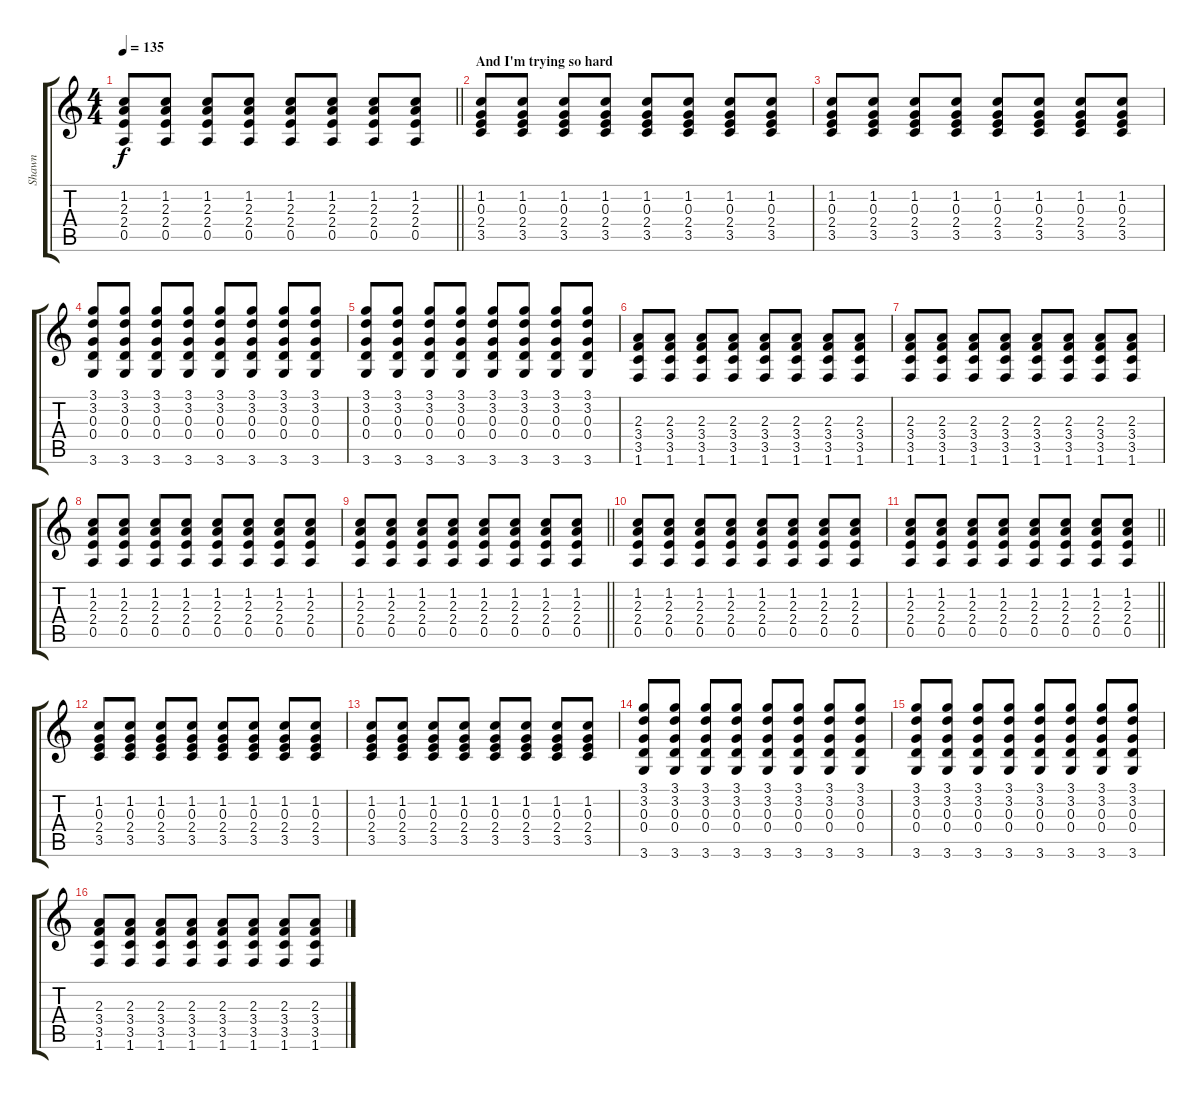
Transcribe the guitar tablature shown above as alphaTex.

\track ("Shawn" "Shawn") {instrument electricguitarclean}
\staff {score tabs}
\tuning (E4 B3 G3 D3 A2 E2) {hide}
\ts (4 4)
\tempo 135
\clef g2
\barLineRight lightlight
\ks c
(1.2 2.3 2.4 0.5).8{dy f} (1.2 2.3 2.4 0.5).8 (1.2 2.3 2.4 0.5).8 (1.2 2.3 2.4 0.5).8 (1.2 2.3 2.4 0.5).8 (1.2 2.3 2.4 0.5).8 (1.2 2.3 2.4 0.5).8 (1.2 2.3 2.4 0.5).8 |
\section ("" "And I'm trying so hard")
(1.2 0.3 2.4 3.5).8 (1.2 0.3 2.4 3.5).8 (1.2 0.3 2.4 3.5).8 (1.2 0.3 2.4 3.5).8 (1.2 0.3 2.4 3.5).8 (1.2 0.3 2.4 3.5).8 (1.2 0.3 2.4 3.5).8 (1.2 0.3 2.4 3.5).8 |
(1.2 0.3 2.4 3.5).8 (1.2 0.3 2.4 3.5).8 (1.2 0.3 2.4 3.5).8 (1.2 0.3 2.4 3.5).8 (1.2 0.3 2.4 3.5).8 (1.2 0.3 2.4 3.5).8 (1.2 0.3 2.4 3.5).8 (1.2 0.3 2.4 3.5).8 |
(3.1 3.2 0.3 0.4 3.6).8 (3.1 3.2 0.3 0.4 3.6).8 (3.1 3.2 0.3 0.4 3.6).8 (3.1 3.2 0.3 0.4 3.6).8 (3.1 3.2 0.3 0.4 3.6).8 (3.1 3.2 0.3 0.4 3.6).8 (3.1 3.2 0.3 0.4 3.6).8 (3.1 3.2 0.3 0.4 3.6).8 |
(3.1 3.2 0.3 0.4 3.6).8 (3.1 3.2 0.3 0.4 3.6).8 (3.1 3.2 0.3 0.4 3.6).8 (3.1 3.2 0.3 0.4 3.6).8 (3.1 3.2 0.3 0.4 3.6).8 (3.1 3.2 0.3 0.4 3.6).8 (3.1 3.2 0.3 0.4 3.6).8 (3.1 3.2 0.3 0.4 3.6).8 |
(2.3 3.4 3.5 1.6).8 (2.3 3.4 3.5 1.6).8 (2.3 3.4 3.5 1.6).8 (2.3 3.4 3.5 1.6).8 (2.3 3.4 3.5 1.6).8 (2.3 3.4 3.5 1.6).8 (2.3 3.4 3.5 1.6).8 (2.3 3.4 3.5 1.6).8 |
(2.3 3.4 3.5 1.6).8 (2.3 3.4 3.5 1.6).8 (2.3 3.4 3.5 1.6).8 (2.3 3.4 3.5 1.6).8 (2.3 3.4 3.5 1.6).8 (2.3 3.4 3.5 1.6).8 (2.3 3.4 3.5 1.6).8 (2.3 3.4 3.5 1.6).8 |
(1.2 2.3 2.4 0.5).8 (1.2 2.3 2.4 0.5).8 (1.2 2.3 2.4 0.5).8 (1.2 2.3 2.4 0.5).8 (1.2 2.3 2.4 0.5).8 (1.2 2.3 2.4 0.5).8 (1.2 2.3 2.4 0.5).8 (1.2 2.3 2.4 0.5).8 |
\barLineRight lightlight
(1.2 2.3 2.4 0.5).8 (1.2 2.3 2.4 0.5).8 (1.2 2.3 2.4 0.5).8 (1.2 2.3 2.4 0.5).8 (1.2 2.3 2.4 0.5).8 (1.2 2.3 2.4 0.5).8 (1.2 2.3 2.4 0.5).8 (1.2 2.3 2.4 0.5).8 |
(1.2 2.3 2.4 0.5).8 (1.2 2.3 2.4 0.5).8 (1.2 2.3 2.4 0.5).8 (1.2 2.3 2.4 0.5).8 (1.2 2.3 2.4 0.5).8 (1.2 2.3 2.4 0.5).8 (1.2 2.3 2.4 0.5).8 (1.2 2.3 2.4 0.5).8 |
\barLineRight lightlight
(1.2 2.3 2.4 0.5).8 (1.2 2.3 2.4 0.5).8 (1.2 2.3 2.4 0.5).8 (1.2 2.3 2.4 0.5).8 (1.2 2.3 2.4 0.5).8 (1.2 2.3 2.4 0.5).8 (1.2 2.3 2.4 0.5).8 (1.2 2.3 2.4 0.5).8 |
(1.2 0.3 2.4 3.5).8 (1.2 0.3 2.4 3.5).8 (1.2 0.3 2.4 3.5).8 (1.2 0.3 2.4 3.5).8 (1.2 0.3 2.4 3.5).8 (1.2 0.3 2.4 3.5).8 (1.2 0.3 2.4 3.5).8 (1.2 0.3 2.4 3.5).8 |
(1.2 0.3 2.4 3.5).8 (1.2 0.3 2.4 3.5).8 (1.2 0.3 2.4 3.5).8 (1.2 0.3 2.4 3.5).8 (1.2 0.3 2.4 3.5).8 (1.2 0.3 2.4 3.5).8 (1.2 0.3 2.4 3.5).8 (1.2 0.3 2.4 3.5).8 |
(3.1 3.2 0.3 0.4 3.6).8 (3.1 3.2 0.3 0.4 3.6).8 (3.1 3.2 0.3 0.4 3.6).8 (3.1 3.2 0.3 0.4 3.6).8 (3.1 3.2 0.3 0.4 3.6).8 (3.1 3.2 0.3 0.4 3.6).8 (3.1 3.2 0.3 0.4 3.6).8 (3.1 3.2 0.3 0.4 3.6).8 |
(3.1 3.2 0.3 0.4 3.6).8 (3.1 3.2 0.3 0.4 3.6).8 (3.1 3.2 0.3 0.4 3.6).8 (3.1 3.2 0.3 0.4 3.6).8 (3.1 3.2 0.3 0.4 3.6).8 (3.1 3.2 0.3 0.4 3.6).8 (3.1 3.2 0.3 0.4 3.6).8 (3.1 3.2 0.3 0.4 3.6).8 |
(2.3 3.4 3.5 1.6).8 (2.3 3.4 3.5 1.6).8 (2.3 3.4 3.5 1.6).8 (2.3 3.4 3.5 1.6).8 (2.3 3.4 3.5 1.6).8 (2.3 3.4 3.5 1.6).8 (2.3 3.4 3.5 1.6).8 (2.3 3.4 3.5 1.6).8
